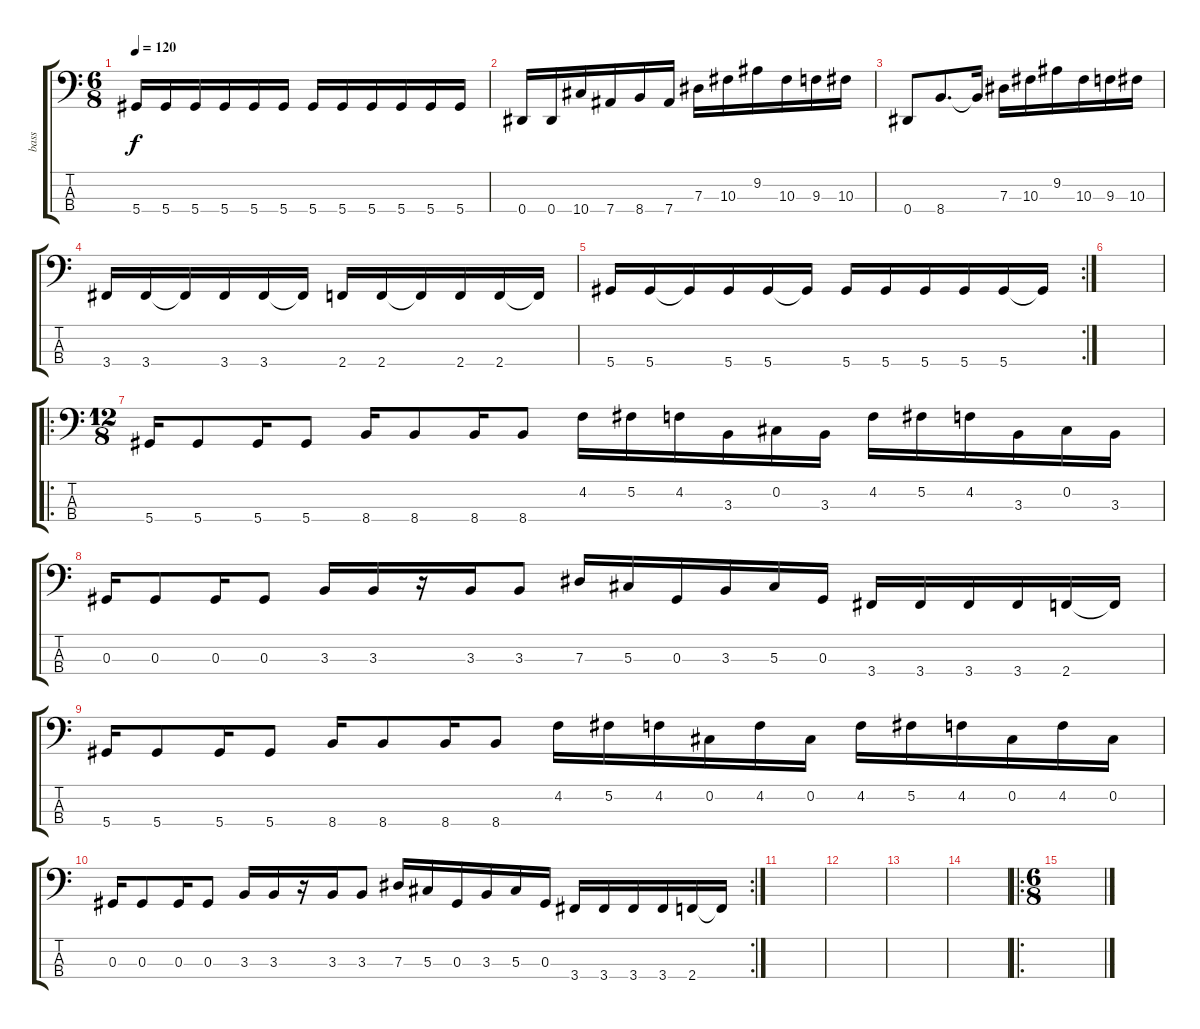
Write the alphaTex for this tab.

\track ("bass" "bass") {instrument electricbassfinger}
\staff {score tabs}
\tuning (Gb2 Db2 Ab1 Eb1) {hide}
\ts (6 8)
\tempo 120
\clef f4
\ks c
5.4.16{dy f} 5.4.16 5.4.16 5.4.16 5.4.16 5.4.16 5.4.16 5.4.16 5.4.16 5.4.16 5.4.16 5.4.16 |
0.4.16 0.4.16 10.4.16 7.4.16 8.4.16 7.4.16 7.3.16 10.3.16 9.2.16 10.3.16 9.3.16 10.3.16 |
0.4.8 8.4.8{d} 8.4{t}.16 7.3.16 10.3.16 9.2.16 10.3.16 9.3.16 10.3.16 |
3.4.16 3.4.16 3.4{t}.16 3.4.16 3.4.16 3.4{t}.16 2.4.16 2.4.16 2.4{t}.16 2.4.16 2.4.16 2.4{t}.16 |
\rc 2
5.4.16 5.4.16 5.4{t}.16 5.4.16 5.4.16 5.4{t}.16 5.4.16 5.4.16 5.4.16 5.4.16 5.4.16 5.4{t}.16 |
|
\ro
\ts (12 8)
5.4.16 5.4.8 5.4.16 5.4.8 8.4.16 8.4.8 8.4.16 8.4.8 4.2.16 5.2.16 4.2.16 3.3.16 0.2.16 3.3.16 4.2.16 5.2.16 4.2.16 3.3.16 0.2.16 3.3.16 |
0.3.16 0.3.8 0.3.16 0.3.8 3.3.16 3.3.16 r.16 3.3.16 3.3.8 7.3.16 5.3.16 0.3.16 3.3.16 5.3.16 0.3.16 3.4.16 3.4.16 3.4.16 3.4.16 2.4.16 2.4{t}.16 |
5.4.16 5.4.8 5.4.16 5.4.8 8.4.16 8.4.8 8.4.16 8.4.8 4.2.16 5.2.16 4.2.16 0.2.16 4.2.16 0.2.16 4.2.16 5.2.16 4.2.16 0.2.16 4.2.16 0.2.16 |
\rc 2
0.3.16 0.3.8 0.3.16 0.3.8 3.3.16 3.3.16 r.16 3.3.16 3.3.8 7.3.16 5.3.16 0.3.16 3.3.16 5.3.16 0.3.16 3.4.16 3.4.16 3.4.16 3.4.16 2.4.16 2.4{t}.16 |
|
|
|
|
\ro
\ts (6 8)
